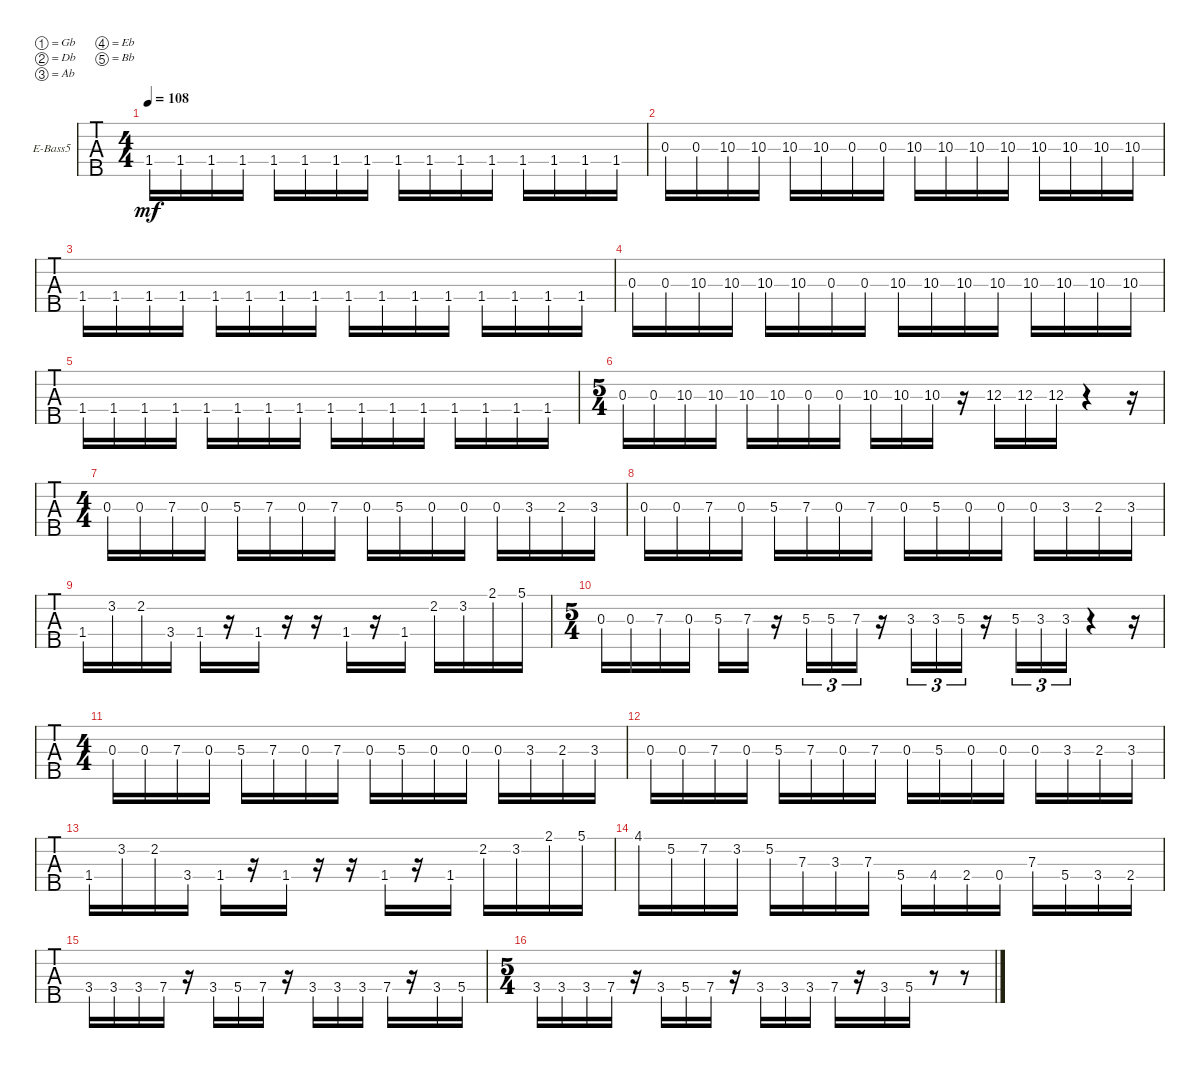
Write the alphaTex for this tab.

\defaultSystemsLayout 4
\bracketExtendMode groupsimilarinstruments
\firstSystemTrackNameOrientation horizontal
\otherSystemsTrackNameOrientation horizontal
\track ("Electric Bass" "E-Bass5") {instrument electricbassfinger}
\staff {tabs}
\tuning (Gb2 Db2 Ab1 Eb1 Bb0)
\ts (4 4)
\tempo 108
\clef f4
\ks c
1.4.16{dy mf} 1.4.16 1.4.16 1.4.16 1.4.16 1.4.16 1.4.16 1.4.16 1.4.16 1.4.16 1.4.16 1.4.16 1.4.16 1.4.16 1.4.16 1.4.16 |
0.3.16 0.3.16 10.3.16 10.3.16 10.3.16 10.3.16 0.3.16 0.3.16 10.3.16 10.3.16 10.3.16 10.3.16 10.3.16 10.3.16 10.3.16 10.3.16 |
1.4.16 1.4.16 1.4.16 1.4.16 1.4.16 1.4.16 1.4.16 1.4.16 1.4.16 1.4.16 1.4.16 1.4.16 1.4.16 1.4.16 1.4.16 1.4.16 |
0.3.16 0.3.16 10.3.16 10.3.16 10.3.16 10.3.16 0.3.16 0.3.16 10.3.16 10.3.16 10.3.16 10.3.16 10.3.16 10.3.16 10.3.16 10.3.16 |
1.4.16 1.4.16 1.4.16 1.4.16 1.4.16 1.4.16 1.4.16 1.4.16 1.4.16 1.4.16 1.4.16 1.4.16 1.4.16 1.4.16 1.4.16 1.4.16 |
\ts (5 4)
0.3.16 0.3.16 10.3.16 10.3.16 10.3.16 10.3.16 0.3.16 0.3.16 10.3.16 10.3.16 10.3.16 r.16 12.3.16 12.3.16 12.3.16 r.4 r.16 |
\ts (4 4)
0.3.16 0.3.16 7.3.16 0.3.16 5.3.16 7.3.16 0.3.16 7.3.16 0.3.16 5.3.16 0.3.16 0.3.16 0.3.16 3.3.16 2.3.16 3.3.16 |
0.3.16 0.3.16 7.3.16 0.3.16 5.3.16 7.3.16 0.3.16 7.3.16 0.3.16 5.3.16 0.3.16 0.3.16 0.3.16 3.3.16 2.3.16 3.3.16 |
1.4.16 3.2.16 2.2.16 3.4.16 1.4.16 r.16 1.4.16 r.16 r.16 1.4.16 r.16 1.4.16 2.2.16 3.2.16 2.1.16 5.1.16 |
\ts (5 4)
0.3.16 0.3.16 7.3.16 0.3.16 5.3.16 7.3.16 r.16 5.3.16{tu (3 2)} 5.3.16{tu (3 2)} 7.3.16{tu (3 2)} r.16 3.3.16{tu (3 2)} 3.3.16{tu (3 2)} 5.3.16{tu (3 2)} r.16 5.3.16{tu (3 2)} 3.3.16{tu (3 2)} 3.3.16{tu (3 2)} r.4 r.16 |
\ts (4 4)
0.3.16 0.3.16 7.3.16 0.3.16 5.3.16 7.3.16 0.3.16 7.3.16 0.3.16 5.3.16 0.3.16 0.3.16 0.3.16 3.3.16 2.3.16 3.3.16 |
0.3.16 0.3.16 7.3.16 0.3.16 5.3.16 7.3.16 0.3.16 7.3.16 0.3.16 5.3.16 0.3.16 0.3.16 0.3.16 3.3.16 2.3.16 3.3.16 |
1.4.16 3.2.16 2.2.16 3.4.16 1.4.16 r.16 1.4.16 r.16 r.16 1.4.16 r.16 1.4.16 2.2.16 3.2.16 2.1.16 5.1.16 |
4.1.16 5.2.16 7.2.16 3.2.16 5.2.16 7.3.16 3.3.16 7.3.16 5.4.16 4.4.16 2.4.16 0.4.16 7.3.16 5.4.16 3.4.16 2.4.16 |
3.4.16 3.4.16 3.4.16 7.4.16 r.16 3.4.16 5.4.16 7.4.16 r.16 3.4.16 3.4.16 3.4.16 7.4.16 r.16 3.4.16 5.4.16 |
\ts (5 4)
3.4.16 3.4.16 3.4.16 7.4.16 r.16 3.4.16 5.4.16 7.4.16 r.16 3.4.16 3.4.16 3.4.16 7.4.16 r.16 3.4.16 5.4.16 r.8 r.8
